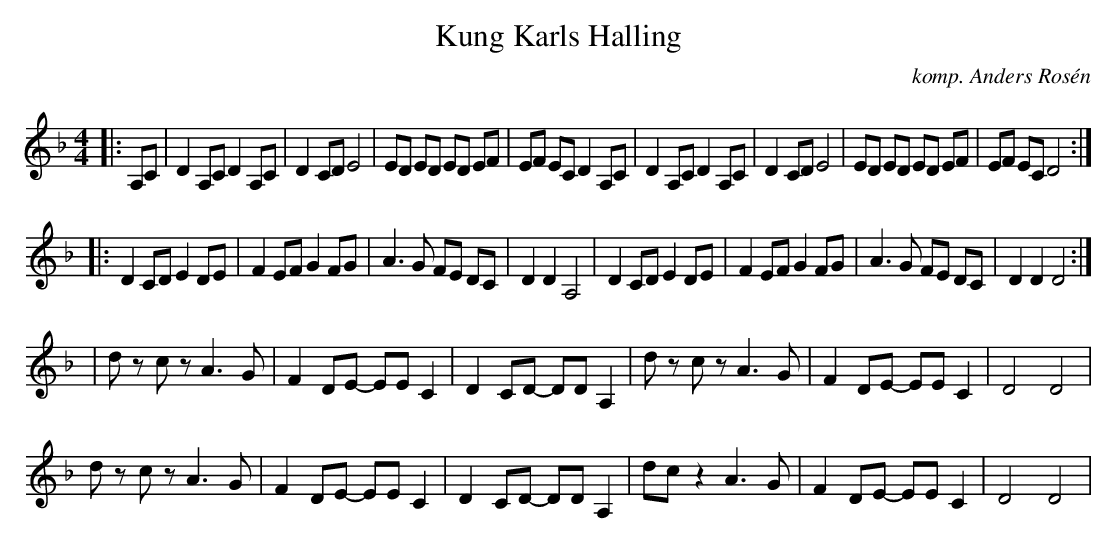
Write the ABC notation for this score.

X:1
T:Kung Karls Halling
O:komp. Anders Rosén
M:4/4
L:1/8
K:Dm
|: A,C | D2 A,C D2 A,C | D2 CD E4 | ED ED ED EF | EF EC D2 A,C | D2 A,C D2 A,C | D2 CD E4 | ED ED ED EF | EF EC D4 :|
|: D2 CD E2 DE | F2 EF G2 FG | A3 G FE DC | D2 D2 A,4 | D2 CD E2 DE | F2 EF G2 FG | A3 G FE DC | D2 D2 D4 :|
| dz cz A3G | F2DE- EE C2 | D2CD- DD A,2| dz cz A3G | F2DE- EE C2 | D4 D4 |
dz cz A3G | F2DE- EE C2 | D2CD- DD A,2| dc z2 A3G | F2DE- EE C2 | D4 D4 |
